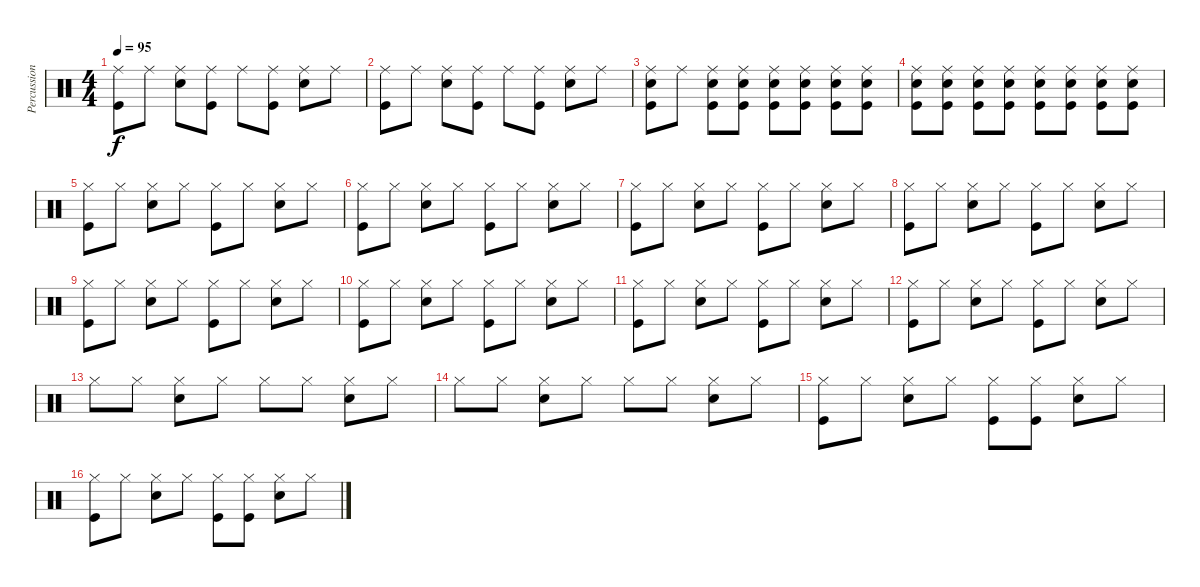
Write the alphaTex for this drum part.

\track ("Percussions" "Percussion") {instrument percussion}
\staff {score}
\articulation defaults
\ts (4 4)
\tempo 95
\clef neutral
\ks c
("Ride (middle)" "Kick (hit)").8{dy f} "Ride (middle)".8 ("Ride (middle)" "Snare (hit) 2").8 ("Ride (middle)" "Kick (hit)").8 "Ride (middle)".8 ("Ride (middle)" "Kick (hit)").8 ("Ride (middle)" "Snare (hit) 2").8 "Ride (middle)".8 |
("Ride (middle)" "Kick (hit)").8 "Ride (middle)".8 ("Ride (middle)" "Snare (hit) 2").8 ("Ride (middle)" "Kick (hit)").8 "Ride (middle)".8 ("Ride (middle)" "Kick (hit)").8 ("Ride (middle)" "Snare (hit) 2").8 "Ride (middle)".8 |
("Ride (middle)" "Snare (hit) 2" "Kick (hit)").8 "Ride (middle)".8 ("Ride (middle)" "Snare (hit) 2" "Kick (hit)").8 ("Ride (middle)" "Snare (hit) 2" "Kick (hit)").8 ("Ride (middle)" "Snare (hit) 2" "Kick (hit)").8 ("Ride (middle)" "Snare (hit) 2" "Kick (hit)").8 ("Ride (middle)" "Snare (hit) 2" "Kick (hit)").8 ("Ride (middle)" "Snare (hit) 2" "Kick (hit)").8 |
("Ride (middle)" "Snare (hit) 2" "Kick (hit)").8 ("Ride (middle)" "Snare (hit) 2" "Kick (hit)").8 ("Ride (middle)" "Snare (hit) 2" "Kick (hit)").8 ("Ride (middle)" "Snare (hit) 2" "Kick (hit)").8 ("Ride (middle)" "Snare (hit) 2" "Kick (hit)").8 ("Ride (middle)" "Snare (hit) 2" "Kick (hit)").8 ("Ride (middle)" "Snare (hit) 2" "Kick (hit)").8 ("Ride (middle)" "Snare (hit) 2" "Kick (hit)").8 |
("Hi-Hat (closed)" "Kick (hit)").8 "Hi-Hat (closed)".8 ("Hi-Hat (closed)" "Snare (hit) 2").8 "Hi-Hat (closed)".8 ("Hi-Hat (closed)" "Kick (hit)").8 "Hi-Hat (closed)".8 ("Hi-Hat (closed)" "Snare (hit) 2").8 "Hi-Hat (closed)".8 |
("Hi-Hat (closed)" "Kick (hit)").8 "Hi-Hat (closed)".8 ("Hi-Hat (closed)" "Snare (hit) 2").8 "Hi-Hat (closed)".8 ("Hi-Hat (closed)" "Kick (hit)").8 "Hi-Hat (closed)".8 ("Hi-Hat (closed)" "Snare (hit) 2").8 "Hi-Hat (closed)".8 |
("Hi-Hat (closed)" "Kick (hit)").8 "Hi-Hat (closed)".8 ("Hi-Hat (closed)" "Snare (hit) 2").8 "Hi-Hat (closed)".8 ("Hi-Hat (closed)" "Kick (hit)").8 "Hi-Hat (closed)".8 ("Hi-Hat (closed)" "Snare (hit) 2").8 "Hi-Hat (closed)".8 |
("Hi-Hat (closed)" "Kick (hit)").8 "Hi-Hat (closed)".8 ("Hi-Hat (closed)" "Snare (hit) 2").8 "Hi-Hat (closed)".8 ("Hi-Hat (closed)" "Kick (hit)").8 "Hi-Hat (closed)".8 ("Hi-Hat (closed)" "Snare (hit) 2").8 "Hi-Hat (closed)".8 |
("Hi-Hat (closed)" "Kick (hit)").8 "Hi-Hat (closed)".8 ("Hi-Hat (closed)" "Snare (hit) 2").8 "Hi-Hat (closed)".8 ("Hi-Hat (closed)" "Kick (hit)").8 "Hi-Hat (closed)".8 ("Hi-Hat (closed)" "Snare (hit) 2").8 "Hi-Hat (closed)".8 |
("Hi-Hat (closed)" "Kick (hit)").8 "Hi-Hat (closed)".8 ("Hi-Hat (closed)" "Snare (hit) 2").8 "Hi-Hat (closed)".8 ("Hi-Hat (closed)" "Kick (hit)").8 "Hi-Hat (closed)".8 ("Hi-Hat (closed)" "Snare (hit) 2").8 "Hi-Hat (closed)".8 |
("Hi-Hat (closed)" "Kick (hit)").8 "Hi-Hat (closed)".8 ("Hi-Hat (closed)" "Snare (hit) 2").8 "Hi-Hat (closed)".8 ("Hi-Hat (closed)" "Kick (hit)").8 "Hi-Hat (closed)".8 ("Hi-Hat (closed)" "Snare (hit) 2").8 "Hi-Hat (closed)".8 |
("Hi-Hat (closed)" "Kick (hit)").8 "Hi-Hat (closed)".8 ("Hi-Hat (closed)" "Snare (hit) 2").8 "Hi-Hat (closed)".8 ("Hi-Hat (closed)" "Kick (hit)").8 "Hi-Hat (closed)".8 ("Hi-Hat (closed)" "Snare (hit) 2").8 "Hi-Hat (closed)".8 |
"Hi-Hat (closed)".8 "Hi-Hat (closed)".8 ("Hi-Hat (closed)" "Snare (hit) 2").8 "Hi-Hat (closed)".8 "Hi-Hat (closed)".8 "Hi-Hat (closed)".8 ("Hi-Hat (closed)" "Snare (hit) 2").8 "Hi-Hat (closed)".8 |
"Hi-Hat (closed)".8 "Hi-Hat (closed)".8 ("Hi-Hat (closed)" "Snare (hit) 2").8 "Hi-Hat (closed)".8 "Hi-Hat (closed)".8 "Hi-Hat (closed)".8 ("Hi-Hat (closed)" "Snare (hit) 2").8 "Hi-Hat (closed)".8 |
("Hi-Hat (closed)" "Kick (hit)").8 "Hi-Hat (closed)".8 ("Hi-Hat (closed)" "Snare (hit) 2").8 "Hi-Hat (closed)".8 ("Hi-Hat (closed)" "Kick (hit)").8 ("Hi-Hat (closed)" "Kick (hit)").8 ("Hi-Hat (closed)" "Snare (hit) 2").8 "Hi-Hat (closed)".8 |
("Hi-Hat (closed)" "Kick (hit)").8 "Hi-Hat (closed)".8 ("Hi-Hat (closed)" "Snare (hit) 2").8 "Hi-Hat (closed)".8 ("Hi-Hat (closed)" "Kick (hit)").8 ("Hi-Hat (closed)" "Kick (hit)").8 ("Hi-Hat (closed)" "Snare (hit) 2").8 "Hi-Hat (closed)".8
